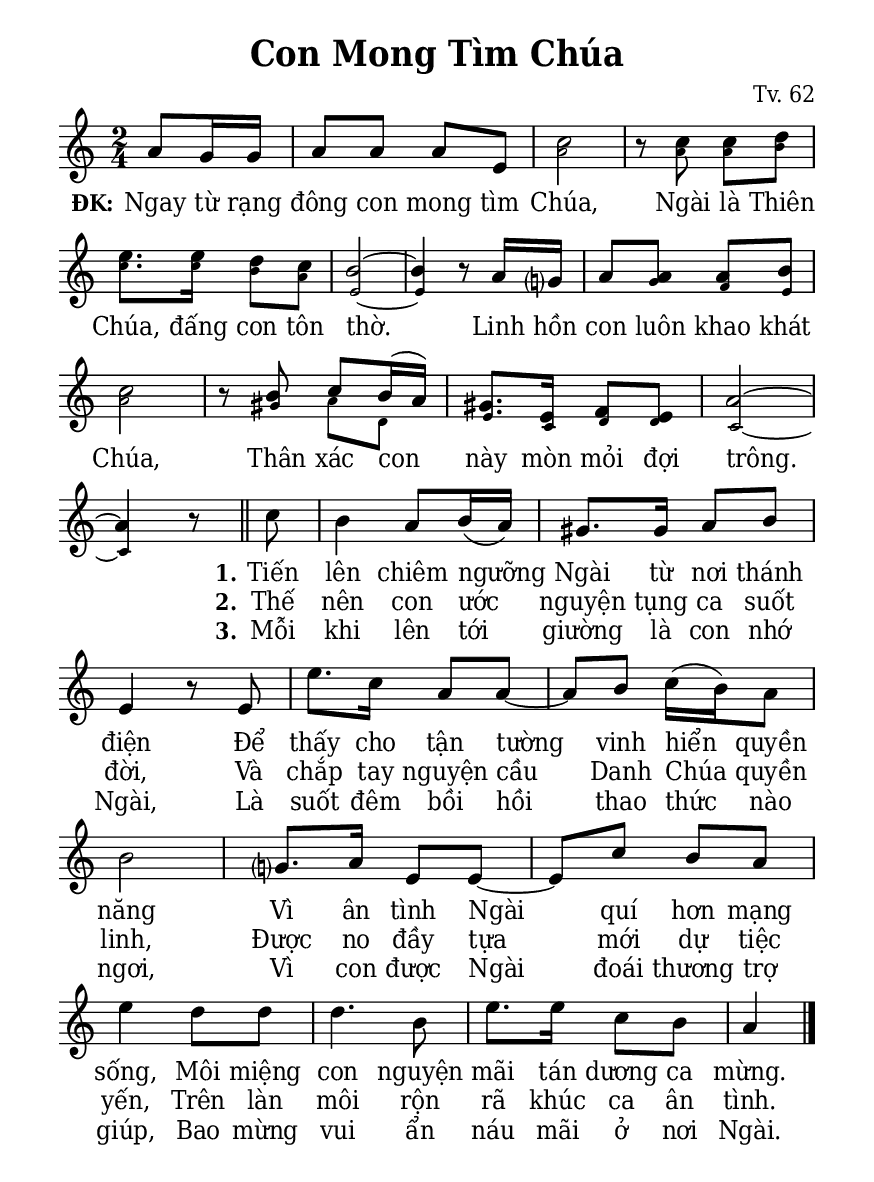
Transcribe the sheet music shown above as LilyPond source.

% Cài đặt chung\
\version "2.22.1"
\include "english.ly"

\header {
  title = "Con Mong Tìm Chúa"
  composer = "Tv. 62"
  %arranger = "Lm. Kim Long"
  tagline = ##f
}

% Nhạc phiên khúc
nhacPhienKhucSop = \relative c'' {
  \partial 4 a8 g16 g |
  a8 a a e |
  c'2 |
  r8 c c d |
  e8. e16 d8 c |
  b2 ~ |
  b4 r8 a16 g!? |
  a8 a a b |
  c2 |
  r8 b c b16 (a) |
  gs8. e16 f8 e |
  a2 ~ |
  a4 r8 \bar "||"
  
  c |
  b4 a8 b16 (a) |
  gs8. gs16 a8 b |
  e,4 r8 e |
  e'8. c16 a8 a ~ |
  a b c16 (b) a8 |
  b2 |
  g!?8. a16 e8 e ~ |
  e c' b a |
  e'4 d8 d |
  d4. b8 |
  e8. e16 c8 b |
  a4 \bar "|."
}

nhacPhienKhucAlto = \relative c'' {
  a8 g16 g |
  a8 a a e |
  a2 |
  r8 a a b |
  c8. c16 b8 a |
  e2 ~ |
  e4 r8 a16 g!? |
  a8 g f e |
  a2 |
  r8 gs a [d,] |
  e8. c16 d8 d |
  c2 ~ |
  c4 r8
}

% Lời phiên khúc
loiPhienKhucSop = \lyrics {
  \set stanza = "ĐK:"
  Ngay từ rạng đông con mong tìm Chúa,
  Ngài là Thiên Chúa, đấng con tôn thờ.
  Linh hồn con luôn khao khát Chúa,
  Thân xác con này mòn mỏi đợi trông.
  <<
    {
      \set stanza = "1."
      Tiến lên chiêm ngưỡng Ngài từ nơi thánh điện
      Để thấy cho tận tường vinh hiển quyền năng
      Vì ân tình Ngài quí hơn mạng sống,
      Môi miệng con nguyện mãi tán dương ca mừng.
    }
    \new Lyrics {
	    \set associatedVoice = "beSop"
	    \set stanza = "2."
	    Thế nên con ước nguyện tụng ca suốt đời,
	    Và chắp tay nguyện cầu Danh Chúa quyền linh,
	    Được no đầy tựa mới dự tiệc yến,
	    Trên làn môi rộn rã khúc ca ân tình.
    }
    \new Lyrics {
	    \set associatedVoice = "beSop"
	    \set stanza = "3."
	    Mỗi khi lên tới giường là con nhớ Ngài,
	    Là suốt đêm bồi hồi thao thức nào ngơi,
	    Vì con được Ngài đoái thương trợ giúp,
	    Bao mừng vui ẩn náu mãi ở nơi Ngài.
    }
  >>
}

% Dàn trang
\paper {
  #(set-paper-size "a5")
  top-margin = 5\mm
  bottom-margin = 5\mm
  left-margin = 10\mm
  right-margin = 10\mm
  indent = #0
  #(define fonts
	 (make-pango-font-tree "Deja Vu Serif Condensed"
	 		       "Deja Vu Serif Condensed"
			       "Deja Vu Serif Condensed"
			       (/ 20 20)))
  print-page-number = ##f
  %page-count = #1
}

TongNhip = {
  \key c \major \time 2/4
  \set Timing.beamExceptions = #'()
  \set Timing.baseMoment = #(ly:make-moment 1/4)
}

% Đổi kích thước nốt cho bè phụ
notBePhu =
#(define-music-function (font-size music) (number? ly:music?)
   (for-some-music
     (lambda (m)
       (if (music-is-of-type? m 'rhythmic-event)
           (begin
             (set! (ly:music-property m 'tweaks)
                   (cons `(font-size . ,font-size)
                         (ly:music-property m 'tweaks)))
             #t)
           #f))
     music)
   music)

\score {
  \new ChoirStaff <<
    \new Staff \with {
        \consists "Merge_rests_engraver"
        printPartCombineTexts = ##f
      }
      <<
      \new Voice \TongNhip \partCombine 
        \nhacPhienKhucSop
        \notBePhu -3 { \nhacPhienKhucAlto }
      \new NullVoice = beSop \nhacPhienKhucSop
      \new Lyrics \lyricsto beSop \loiPhienKhucSop
      >>
  >>
  \layout {
    %\override Staff.TimeSignature.transparent = ##t
    \override Lyrics.LyricSpace.minimum-distance = #0.8
    \override Score.BarNumber.break-visibility = ##(#f #f #f)
    \override Score.SpacingSpanner.uniform-stretching = ##t
  } 
}
